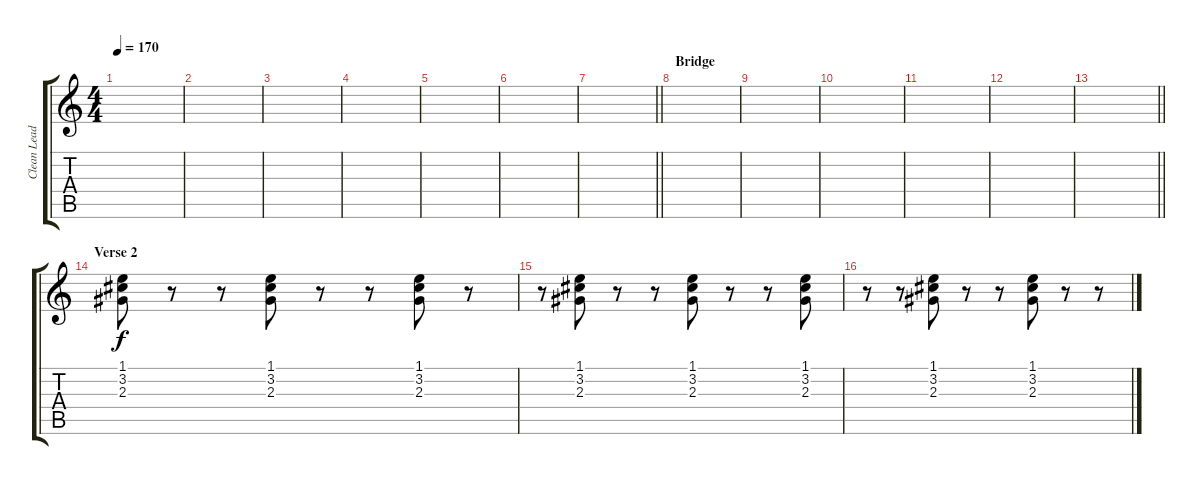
\track ("Clean Lead Guitar" "Clean Lead") {instrument electricguitarclean}
\staff {score tabs}
\tuning (Eb4 Bb3 Gb3 Db3 Ab2 Db2) {hide}
\ts (4 4)
\tempo 170
\clef g2
\ks c
|
|
|
|
|
|
\barLineRight lightlight
|
\section ("" "Bridge")
|
|
|
|
|
\barLineRight lightlight
|
\section ("" "Verse 2")
(1.1 3.2 2.3).8 r.8 r.8 (1.1 3.2 2.3).8 r.8 r.8 (1.1 3.2 2.3).8 r.8 |
r.8 (1.1 3.2 2.3).8 r.8 r.8 (1.1 3.2 2.3).8 r.8 r.8 (1.1 3.2 2.3).8 |
r.8 r.8 (1.1 3.2 2.3).8 r.8 r.8 (1.1 3.2 2.3).8 r.8 r.8
